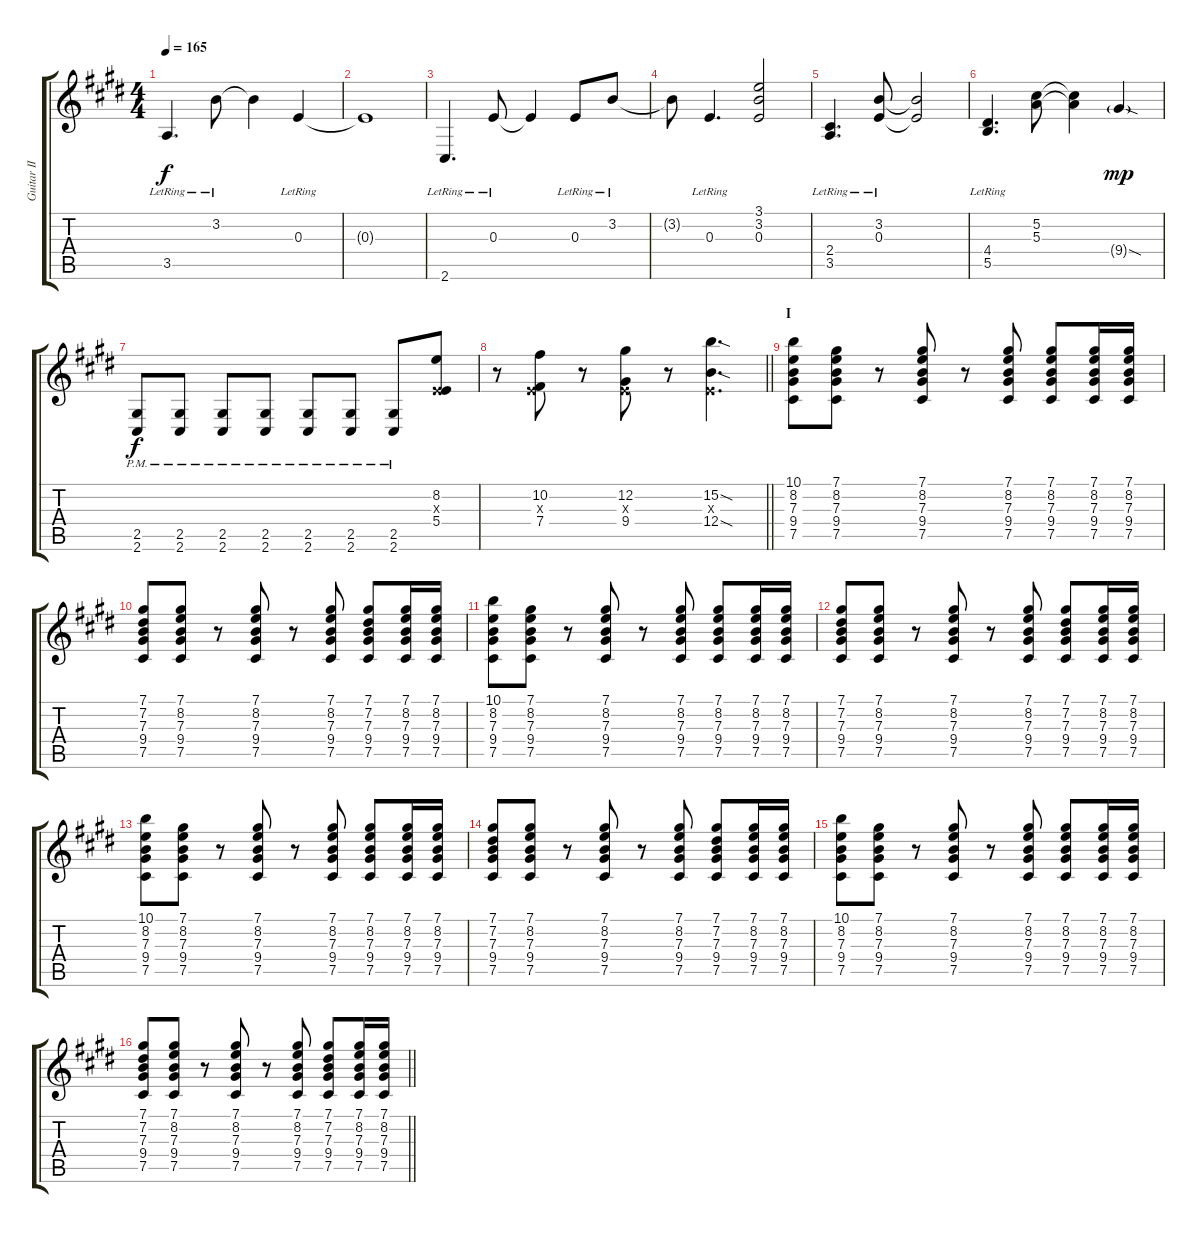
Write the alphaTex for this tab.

\track ("Guitar II" "Guitar II") {instrument overdrivenguitar}
\staff {score tabs}
\tuning (Db4 Ab3 E3 B2 Gb2 B1) {hide}
\ts (4 4)
\tempo 165
\clef g2
\ks e
3.5{lr}.4{d dy f} 3.2{lr}.8 3.2{t}.4 0.3{lr}.4 |
0.3{t}.1 |
2.6{lr}.4{d} 0.3{lr}.8 0.3{t}.4 0.3{lr}.8 3.2{lr}.8 |
3.2{t}.8 0.3{lr}.4{d} (3.1 3.2 0.3).2 |
(2.4{lr} 3.5{lr}).4{d} (3.2{lr} 0.3{lr}).8 (3.2{t} 0.3{t}).2 |
(4.4{lr} 5.5{lr}).4{d} (5.2 5.3).8 (5.2{t} 5.3{t}).4 9.4{sod g}.4{dy mp} |
(2.5{pm} 2.6{pm}).8{dy f} (2.5{pm} 2.6{pm}).8 (2.5{pm} 2.6{pm}).8 (2.5{pm} 2.6{pm}).8 (2.5{pm} 2.6{pm}).8 (2.5{pm} 2.6{pm}).8 (2.5{pm} 2.6{pm}).8 (8.2 0.3{x} 5.4).8 |
\barLineRight lightlight
r.8 (10.2 0.3{x} 7.4).8 r.8 (12.2 0.3{x} 9.4).8 r.8 (15.2{sod} 0.3{x} 12.4{sod}).4{d} |
\section ("" "I")
(10.1 8.2 7.3 9.4 7.5).8 (7.1 8.2 7.3 9.4 7.5).8 r.8 (7.1 8.2 7.3 9.4 7.5).8 r.8 (7.1 8.2 7.3 9.4 7.5).8 (7.1 8.2 7.3 9.4 7.5).8 (7.1 8.2 7.3 9.4 7.5).16 (7.1 8.2 7.3 9.4 7.5).16 |
(7.1 7.2 7.3 9.4 7.5).8 (7.1 8.2 7.3 9.4 7.5).8 r.8 (7.1 8.2 7.3 9.4 7.5).8 r.8 (7.1 8.2 7.3 9.4 7.5).8 (7.1 7.2 7.3 9.4 7.5).8 (7.1 8.2 7.3 9.4 7.5).16 (7.1 8.2 7.3 9.4 7.5).16 |
(10.1 8.2 7.3 9.4 7.5).8 (7.1 8.2 7.3 9.4 7.5).8 r.8 (7.1 8.2 7.3 9.4 7.5).8 r.8 (7.1 8.2 7.3 9.4 7.5).8 (7.1 8.2 7.3 9.4 7.5).8 (7.1 8.2 7.3 9.4 7.5).16 (7.1 8.2 7.3 9.4 7.5).16 |
(7.1 7.2 7.3 9.4 7.5).8 (7.1 8.2 7.3 9.4 7.5).8 r.8 (7.1 8.2 7.3 9.4 7.5).8 r.8 (7.1 8.2 7.3 9.4 7.5).8 (7.1 7.2 7.3 9.4 7.5).8 (7.1 8.2 7.3 9.4 7.5).16 (7.1 8.2 7.3 9.4 7.5).16 |
(10.1 8.2 7.3 9.4 7.5).8 (7.1 8.2 7.3 9.4 7.5).8 r.8 (7.1 8.2 7.3 9.4 7.5).8 r.8 (7.1 8.2 7.3 9.4 7.5).8 (7.1 8.2 7.3 9.4 7.5).8 (7.1 8.2 7.3 9.4 7.5).16 (7.1 8.2 7.3 9.4 7.5).16 |
(7.1 7.2 7.3 9.4 7.5).8 (7.1 8.2 7.3 9.4 7.5).8 r.8 (7.1 8.2 7.3 9.4 7.5).8 r.8 (7.1 8.2 7.3 9.4 7.5).8 (7.1 7.2 7.3 9.4 7.5).8 (7.1 8.2 7.3 9.4 7.5).16 (7.1 8.2 7.3 9.4 7.5).16 |
(10.1 8.2 7.3 9.4 7.5).8 (7.1 8.2 7.3 9.4 7.5).8 r.8 (7.1 8.2 7.3 9.4 7.5).8 r.8 (7.1 8.2 7.3 9.4 7.5).8 (7.1 8.2 7.3 9.4 7.5).8 (7.1 8.2 7.3 9.4 7.5).16 (7.1 8.2 7.3 9.4 7.5).16 |
\barLineRight lightlight
(7.1 7.2 7.3 9.4 7.5).8 (7.1 8.2 7.3 9.4 7.5).8 r.8 (7.1 8.2 7.3 9.4 7.5).8 r.8 (7.1 8.2 7.3 9.4 7.5).8 (7.1 7.2 7.3 9.4 7.5).8 (7.1 8.2 7.3 9.4 7.5).16 (7.1 8.2 7.3 9.4 7.5).16
